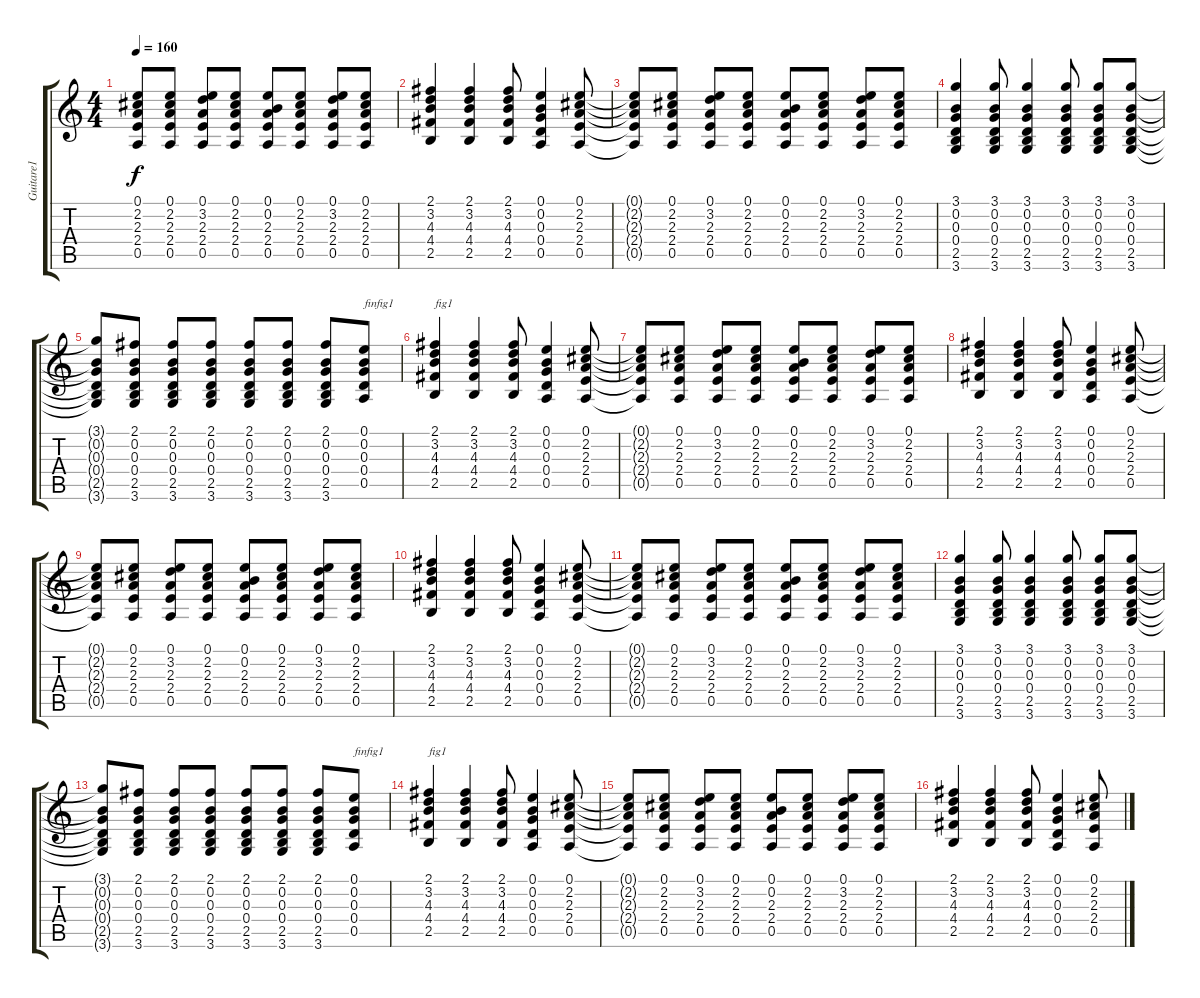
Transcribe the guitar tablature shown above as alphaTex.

\track ("Guitare1" "Guitare1") {instrument electricguitarclean}
\staff {score tabs}
\tuning (E4 B3 G3 D3 A2 E2) {hide}
\ts (4 4)
\tempo 160
\clef g2
\ks c
(0.1{t} 2.2{t} 2.3{t} 2.4{t} 0.5{t}).8{dy f} (0.1 2.2 2.3 2.4 0.5).8 (0.1 3.2 2.3 2.4 0.5).8 (0.1 2.2 2.3 2.4 0.5).8 (0.1 0.2 2.3 2.4 0.5).8 (0.1 2.2 2.3 2.4 0.5).8 (0.1 3.2 2.3 2.4 0.5).8 (0.1 2.2 2.3 2.4 0.5).8 |
(2.1 3.2 4.3 4.4 2.5).4 (2.1 3.2 4.3 4.4 2.5).4 (2.1 3.2 4.3 4.4 2.5).8 (0.1 0.2 0.3 0.4 0.5).4 (0.1 2.2 2.3 2.4 0.5).8 |
(0.1{t} 2.2{t} 2.3{t} 2.4{t} 0.5{t}).8 (0.1 2.2 2.3 2.4 0.5).8 (0.1 3.2 2.3 2.4 0.5).8 (0.1 2.2 2.3 2.4 0.5).8 (0.1 0.2 2.3 2.4 0.5).8 (0.1 2.2 2.3 2.4 0.5).8 (0.1 3.2 2.3 2.4 0.5).8 (0.1 2.2 2.3 2.4 0.5).8 |
(3.1 0.2 0.3 0.4 2.5 3.6).4 (3.1 0.2 0.3 0.4 2.5 3.6).8 (3.1 0.2 0.3 0.4 2.5 3.6).4 (3.1 0.2 0.3 0.4 2.5 3.6).8 (3.1 0.2 0.3 0.4 2.5 3.6).8 (3.1 0.2 0.3 0.4 2.5 3.6).8 |
(3.1{t} 0.2{t} 0.3{t} 0.4{t} 2.5{t} 3.6{t}).8 (2.1 0.2 0.3 0.4 2.5 3.6).8 (2.1 0.2 0.3 0.4 2.5 3.6).8 (2.1 0.2 0.3 0.4 2.5 3.6).8 (2.1 0.2 0.3 0.4 2.5 3.6).8 (2.1 0.2 0.3 0.4 2.5 3.6).8 (2.1 0.2 0.3 0.4 2.5 3.6).8 (0.1 0.2 0.3 0.4 0.5).8{txt "finfig1"} |
(2.1 3.2 4.3 4.4 2.5).4{txt "fig1"} (2.1 3.2 4.3 4.4 2.5).4 (2.1 3.2 4.3 4.4 2.5).8 (0.1 0.2 0.3 0.4 0.5).4 (0.1 2.2 2.3 2.4 0.5).8 |
(0.1{t} 2.2{t} 2.3{t} 2.4{t} 0.5{t}).8 (0.1 2.2 2.3 2.4 0.5).8 (0.1 3.2 2.3 2.4 0.5).8 (0.1 2.2 2.3 2.4 0.5).8 (0.1 0.2 2.3 2.4 0.5).8 (0.1 2.2 2.3 2.4 0.5).8 (0.1 3.2 2.3 2.4 0.5).8 (0.1 2.2 2.3 2.4 0.5).8 |
(2.1 3.2 4.3 4.4 2.5).4 (2.1 3.2 4.3 4.4 2.5).4 (2.1 3.2 4.3 4.4 2.5).8 (0.1 0.2 0.3 0.4 0.5).4 (0.1 2.2 2.3 2.4 0.5).8 |
(0.1{t} 2.2{t} 2.3{t} 2.4{t} 0.5{t}).8 (0.1 2.2 2.3 2.4 0.5).8 (0.1 3.2 2.3 2.4 0.5).8 (0.1 2.2 2.3 2.4 0.5).8 (0.1 0.2 2.3 2.4 0.5).8 (0.1 2.2 2.3 2.4 0.5).8 (0.1 3.2 2.3 2.4 0.5).8 (0.1 2.2 2.3 2.4 0.5).8 |
(2.1 3.2 4.3 4.4 2.5).4 (2.1 3.2 4.3 4.4 2.5).4 (2.1 3.2 4.3 4.4 2.5).8 (0.1 0.2 0.3 0.4 0.5).4 (0.1 2.2 2.3 2.4 0.5).8 |
(0.1{t} 2.2{t} 2.3{t} 2.4{t} 0.5{t}).8 (0.1 2.2 2.3 2.4 0.5).8 (0.1 3.2 2.3 2.4 0.5).8 (0.1 2.2 2.3 2.4 0.5).8 (0.1 0.2 2.3 2.4 0.5).8 (0.1 2.2 2.3 2.4 0.5).8 (0.1 3.2 2.3 2.4 0.5).8 (0.1 2.2 2.3 2.4 0.5).8 |
(3.1 0.2 0.3 0.4 2.5 3.6).4 (3.1 0.2 0.3 0.4 2.5 3.6).8 (3.1 0.2 0.3 0.4 2.5 3.6).4 (3.1 0.2 0.3 0.4 2.5 3.6).8 (3.1 0.2 0.3 0.4 2.5 3.6).8 (3.1 0.2 0.3 0.4 2.5 3.6).8 |
(3.1{t} 0.2{t} 0.3{t} 0.4{t} 2.5{t} 3.6{t}).8 (2.1 0.2 0.3 0.4 2.5 3.6).8 (2.1 0.2 0.3 0.4 2.5 3.6).8 (2.1 0.2 0.3 0.4 2.5 3.6).8 (2.1 0.2 0.3 0.4 2.5 3.6).8 (2.1 0.2 0.3 0.4 2.5 3.6).8 (2.1 0.2 0.3 0.4 2.5 3.6).8 (0.1 0.2 0.3 0.4 0.5).8{txt "finfig1"} |
(2.1 3.2 4.3 4.4 2.5).4{txt "fig1"} (2.1 3.2 4.3 4.4 2.5).4 (2.1 3.2 4.3 4.4 2.5).8 (0.1 0.2 0.3 0.4 0.5).4 (0.1 2.2 2.3 2.4 0.5).8 |
(0.1{t} 2.2{t} 2.3{t} 2.4{t} 0.5{t}).8 (0.1 2.2 2.3 2.4 0.5).8 (0.1 3.2 2.3 2.4 0.5).8 (0.1 2.2 2.3 2.4 0.5).8 (0.1 0.2 2.3 2.4 0.5).8 (0.1 2.2 2.3 2.4 0.5).8 (0.1 3.2 2.3 2.4 0.5).8 (0.1 2.2 2.3 2.4 0.5).8 |
(2.1 3.2 4.3 4.4 2.5).4 (2.1 3.2 4.3 4.4 2.5).4 (2.1 3.2 4.3 4.4 2.5).8 (0.1 0.2 0.3 0.4 0.5).4 (0.1 2.2 2.3 2.4 0.5).8
